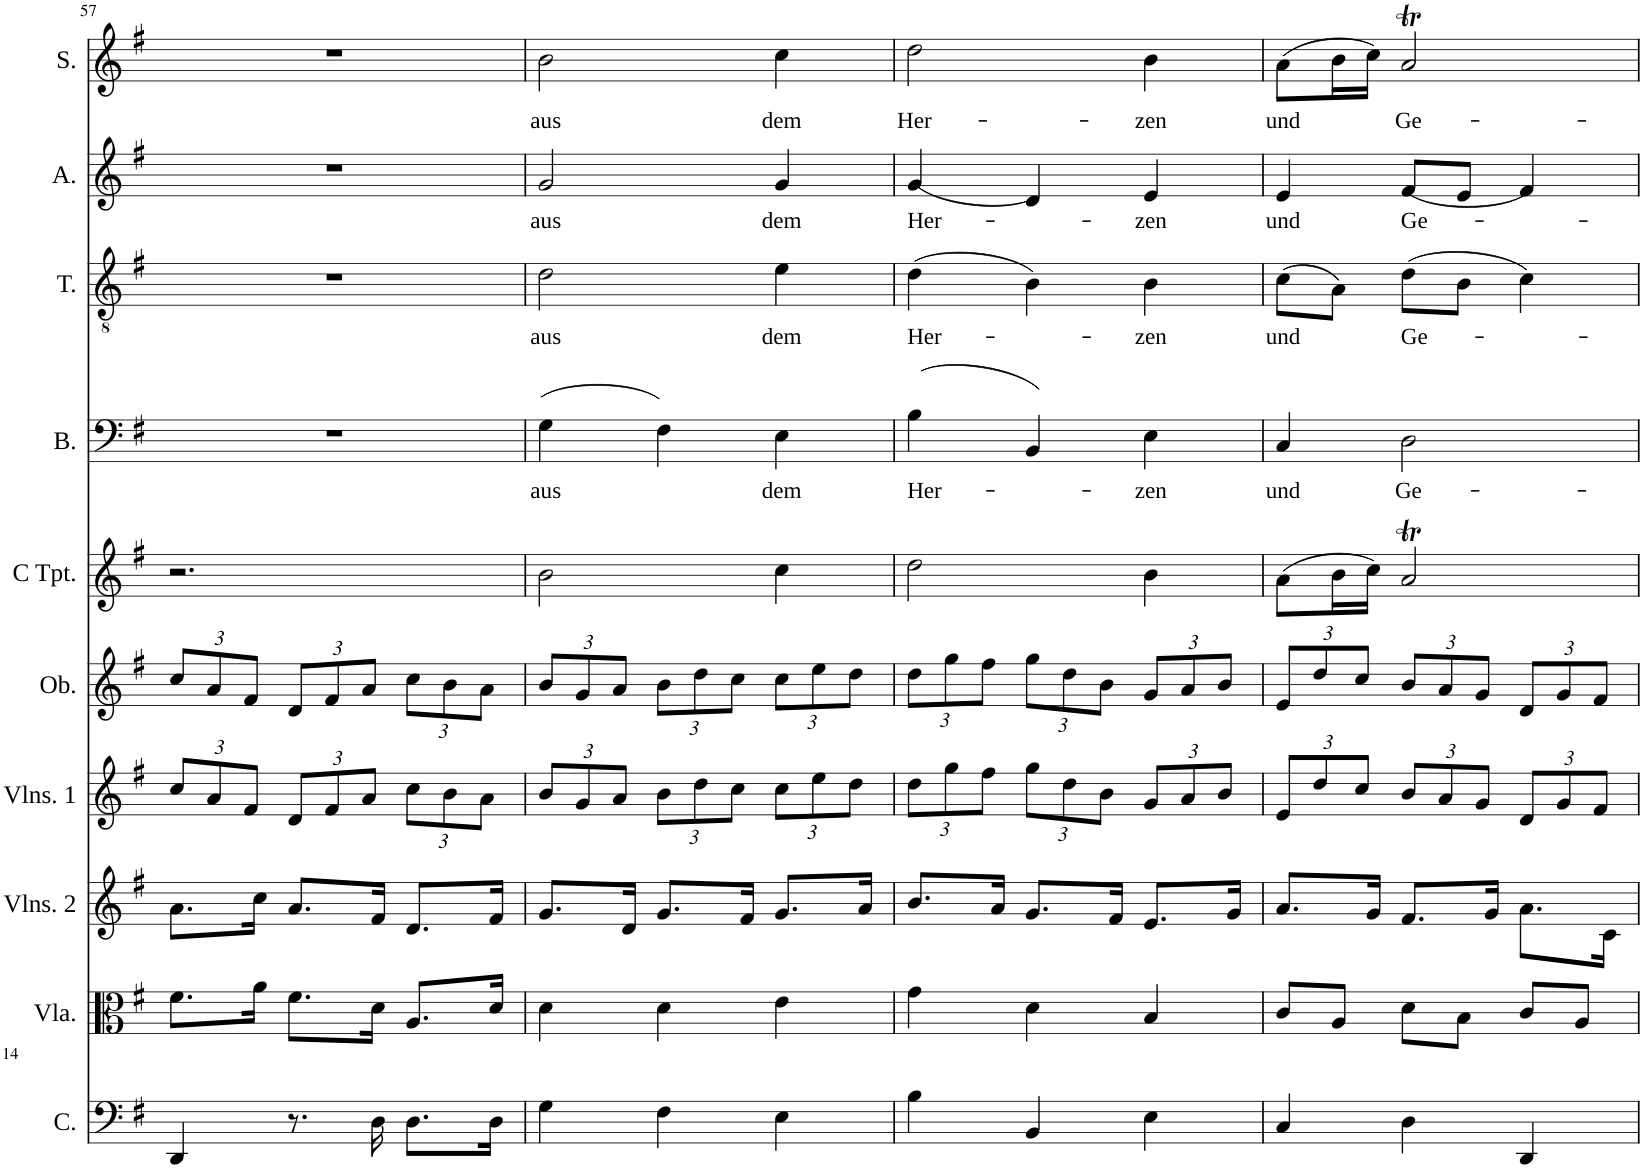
**kern	**kern	**kern	**kern	**kern	**kern	**kern	**text	**kern	**text	**kern	**text	**kern	**text
*part10	*part9	*part8	*part7	*part6	*part5	*part4	*part4	*part3	*part3	*part2	*part2	*part1	*part1
*staff10	*staff9	*staff8	*staff7	*staff6	*staff5	*staff4	*staff4	*staff3	*staff3	*staff2	*staff2	*staff1	*staff1
*I"Continuo	*I"Viola	*I"Violins 2	*I"Violins 1	*I"Oboe	*I"C Trumpet	*I"Bass	*	*I"Tenor	*	*I"Alto	*	*I"Soprano	*
*I'C.	*I'Vla.	*I'Vlns. 2	*I'Vlns. 1	*I'Ob.	*I'C Tpt.	*I'B.	*	*I'T.	*	*I'A.	*	*I'S.	*
!!LO:PB:g=z
*clefF4	*clefC3	*clefG2	*clefG2	*clefG2	*clefG2	*clefF4	*	*clefGv2	*	*clefG2	*	*clefG2	*
*k[f#]	*k[f#]	*k[f#]	*k[f#]	*k[f#]	*k[f#]	*k[f#]	*	*k[f#]	*	*k[f#]	*	*k[f#]	*
*M3/4	*M3/4	*M3/4	*M3/4	*M3/4	*M3/4	*M3/4	*	*M3/4	*	*M3/4	*	*M3/4	*
*	*	*	*Xbrackettup	*Xbrackettup	*	*	*	*	*	*	*	*	*
=57	=57	=57	=57	=57	=57	=57	=57	=57	=57	=57	=57	=57	=57
4DD/	8.f#\L	8.a\L	12cc/L	12cc/L	2.r	2.r	.	2.r	.	2.r	.	2.r	.
.	.	.	12a/	12a/	.	.	.	.	.	.	.	.	.
.	.	.	12f#/J	12f#/J	.	.	.	.	.	.	.	.	.
.	16a\Jk	16cc\Jk	.	.	.	.	.	.	.	.	.	.	.
8.r	8.f#\L	8.a/L	12d/L	12d/L	.	.	.	.	.	.	.	.	.
.	.	.	12f#/	12f#/	.	.	.	.	.	.	.	.	.
.	.	.	12a/J	12a/J	.	.	.	.	.	.	.	.	.
16D\	16d\Jk	16f#/Jk	.	.	.	.	.	.	.	.	.	.	.
8.D\L	8.A/L	8.d/L	12cc\L	12cc\L	.	.	.	.	.	.	.	.	.
.	.	.	12b\	12b\	.	.	.	.	.	.	.	.	.
.	.	.	12a\J	12a\J	.	.	.	.	.	.	.	.	.
16D\Jk	16d/Jk	16f#/Jk	.	.	.	.	.	.	.	.	.	.	.
=58	=58	=58	=58	=58	=58	=58	=58	=58	=58	=58	=58	=58	=58
!	!	!	!	!	!	!	!LO:LY:b	!	!LO:LY:b	!	!LO:LY:b	!	!LO:LY:b
4G\	4d\	8.g/L	12b/L	12b/L	2b\	(4G\	aus	2d\	aus	2g/	aus	2b\	aus
.	.	.	12g/	12g/	.	.	.	.	.	.	.	.	.
.	.	.	12a/J	12a/J	.	.	.	.	.	.	.	.	.
.	.	16d/Jk	.	.	.	.	.	.	.	.	.	.	.
4F#\	4d\	8.g/L	12b\L	12b\L	.	4F#\)	.	.	.	.	.	.	.
.	.	.	12dd\	12dd\	.	.	.	.	.	.	.	.	.
.	.	.	12cc\J	12cc\J	.	.	.	.	.	.	.	.	.
.	.	16f#/Jk	.	.	.	.	.	.	.	.	.	.	.
!	!	!	!	!	!	!	!LO:LY:b	!	!LO:LY:b	!	!LO:LY:b	!	!LO:LY:b
4E\	4e\	8.g/L	12cc\L	12cc\L	4cc\	4E\	dem	4e\	dem	4g/	dem	4cc\	dem
.	.	.	12ee\	12ee\	.	.	.	.	.	.	.	.	.
.	.	.	12dd\J	12dd\J	.	.	.	.	.	.	.	.	.
.	.	16a/Jk	.	.	.	.	.	.	.	.	.	.	.
=59	=59	=59	=59	=59	=59	=59	=59	=59	=59	=59	=59	=59	=59
!	!	!	!	!	!	!	!LO:LY:b	!	!LO:LY:b	!	!LO:LY:b	!	!LO:LY:b
4B\	4g\	8.b/L	12dd\L	12dd\L	2dd\	(4B\	Her-	(4d\	Her-	(4g/	Her-	2dd\	Her-
.	.	.	12gg\	12gg\	.	.	.	.	.	.	.	.	.
.	.	.	12ff#\J	12ff#\J	.	.	.	.	.	.	.	.	.
.	.	16a/Jk	.	.	.	.	.	.	.	.	.	.	.
4BB/	4d\	8.g/L	12gg\L	12gg\L	.	4BB/)	.	4B\)	.	4d/)	.	.	.
.	.	.	12dd\	12dd\	.	.	.	.	.	.	.	.	.
.	.	.	12b\J	12b\J	.	.	.	.	.	.	.	.	.
.	.	16f#/Jk	.	.	.	.	.	.	.	.	.	.	.
!	!	!	!	!	!	!	!LO:LY:b	!	!LO:LY:b	!	!LO:LY:b	!	!LO:LY:b
4E\	4B/	8.e/L	12g/L	12g/L	4b\	4E\	-zen	4B\	-zen	4e/	-zen	4b\	-zen
.	.	.	12a/	12a/	.	.	.	.	.	.	.	.	.
.	.	.	12b/J	12b/J	.	.	.	.	.	.	.	.	.
.	.	16g/Jk	.	.	.	.	.	.	.	.	.	.	.
=60	=60	=60	=60	=60	=60	=60	=60	=60	=60	=60	=60	=60	=60
!	!	!	!	!	!	!	!LO:LY:b	!	!LO:LY:b	!	!LO:LY:b	!	!LO:LY:b
4C/	8c/L	8.a/L	12e/L	12e/L	(8a\L	4C/	und	(8c\L	und	4e/	und	(8a\L	und
.	.	.	12dd/	12dd/	.	.	.	.	.	.	.	.	.
.	8A/J	.	.	.	16b\L	.	.	8A\J)	.	.	.	16b\L	.
.	.	.	12cc/J	12cc/J	.	.	.	.	.	.	.	.	.
.	.	16g/Jk	.	.	16cc\JJ)	.	.	.	.	.	.	16cc\JJ)	.
!	!	!	!	!	!	!	!LO:LY:b	!	!LO:LY:b	!	!LO:LY:b	!	!LO:LY:b
4D\	8d\L	8.f#/L	12b/L	12b/L	2aT/	2D\	Ge-	(8d\L	Ge-	(8f#/L	Ge-	2aT/	Ge-
.	.	.	12a/	12a/	.	.	.	.	.	.	.	.	.
.	8B\J	.	.	.	.	.	.	8B\J	.	8e/J	.	.	.
.	.	.	12g/J	12g/J	.	.	.	.	.	.	.	.	.
.	.	16g/Jk	.	.	.	.	.	.	.	.	.	.	.
4DD/	8c/L	8.a\L	12d/L	12d/L	.	.	.	4c\)	.	4f#/)	.	.	.
.	.	.	12g/	12g/	.	.	.	.	.	.	.	.	.
.	8A/J	.	.	.	.	.	.	.	.	.	.	.	.
.	.	.	12f#/J	12f#/J	.	.	.	.	.	.	.	.	.
.	.	16c\Jk	.	.	.	.	.	.	.	.	.	.	.
=	=	=	=	=	=	=	=	=	=	=	=	=	=
*-	*-	*-	*-	*-	*-	*-	*-	*-	*-	*-	*-	*-	*-
